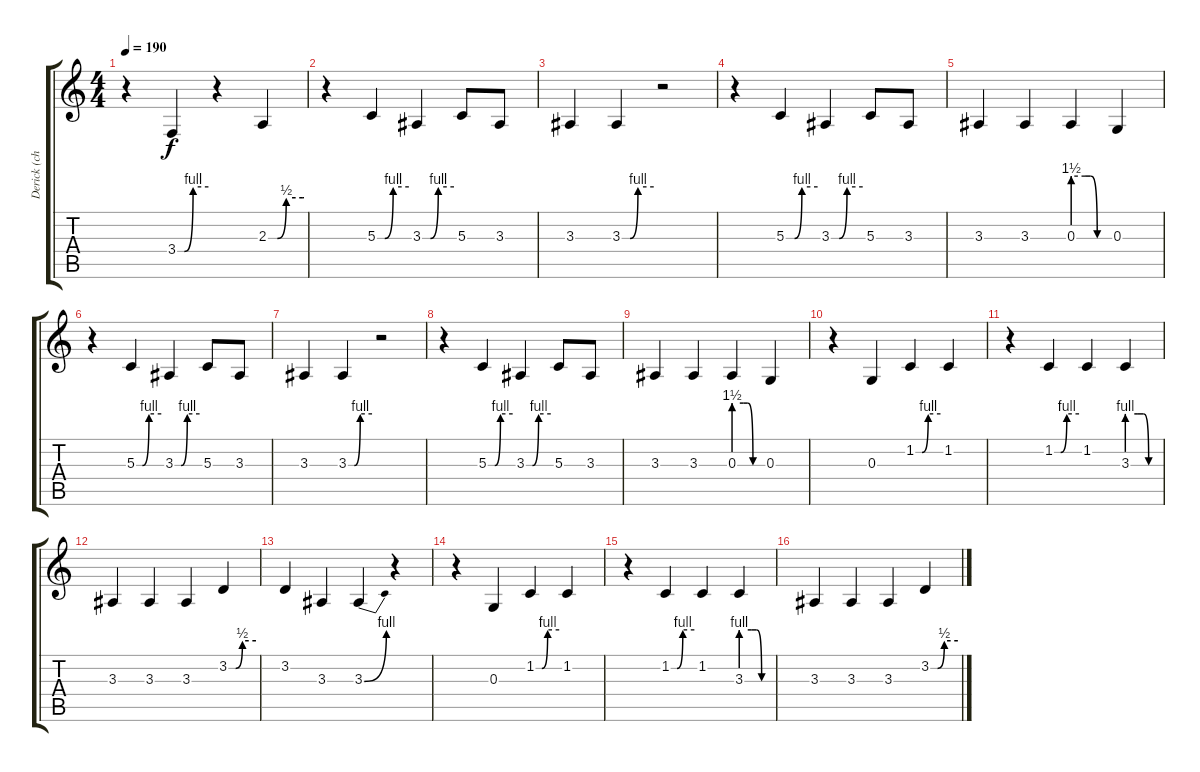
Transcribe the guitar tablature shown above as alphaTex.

\track ("Derick (chant/lead vocal)" "Derick (ch") {instrument tenorsax}
\staff {score tabs}
\tuning (E4 B3 G3 D3 A2 E2) {hide}
\ts (4 4)
\tempo 190
\clef g2
\ks c
r.4{dy f} 3.4{be (custom 0 0 13 0 30 4 60 4)}.4 r.4 2.3{be (custom 0 0 15 0 30 2 58 2 60 2)}.4 |
r.4 5.3{be (custom 0 0 14 0 30 4 60 4)}.4 3.3{be (custom 0 0 15 0 30 4 60 4)}.4 5.3.8 3.3.8 |
3.3.4 3.3{be (custom 0 0 15 0 30 4 60 4)}.4 r.2 |
r.4 5.3{be (custom 0 0 16 0 30 4 60 4)}.4 3.3{be (custom 0 0 15 0 30 4 60 4)}.4 5.3.8 3.3.8 |
3.3.4 3.3.4 0.3{be (custom 0 6 20 6 29 6 40 0 60 0)}.4 0.3.4 |
r.4 5.3{be (custom 0 0 14 0 30 4 60 4)}.4 3.3{be (custom 0 0 15 0 30 4 60 4)}.4 5.3.8 3.3.8 |
3.3.4 3.3{be (custom 0 0 15 0 30 4 60 4)}.4 r.2 |
r.4 5.3{be (custom 0 0 16 0 30 4 60 4)}.4 3.3{be (custom 0 0 15 0 30 4 60 4)}.4 5.3.8 3.3.8 |
3.3.4 3.3.4 0.3{be (custom 0 6 20 6 29 6 40 0 60 0)}.4 0.3.4 |
r.4 0.3.4 1.2{be (custom 0 0 15 0 30 4 60 4)}.4 1.2.4 |
r.4 1.2{be (custom 0 0 15 0 30 4 60 4)}.4 1.2.4 3.3{be (custom 0 4 20 4 30 4 40 0 60 0)}.4 |
3.3.4 3.3.4 3.3.4 3.2{be (custom 0 0 15 0 30 2 60 2)}.4 |
3.2.4 3.3.4 3.3{be (bend 0 0 60 4)}.4 r.4 |
r.4 0.3.4 1.2{be (custom 0 0 15 0 30 4 60 4)}.4 1.2.4 |
r.4 1.2{be (custom 0 0 15 0 30 4 60 4)}.4 1.2.4 3.3{be (custom 0 4 20 4 30 4 40 0 60 0)}.4 |
3.3.4 3.3.4 3.3.4 3.2{be (custom 0 0 15 0 30 2 60 2)}.4
